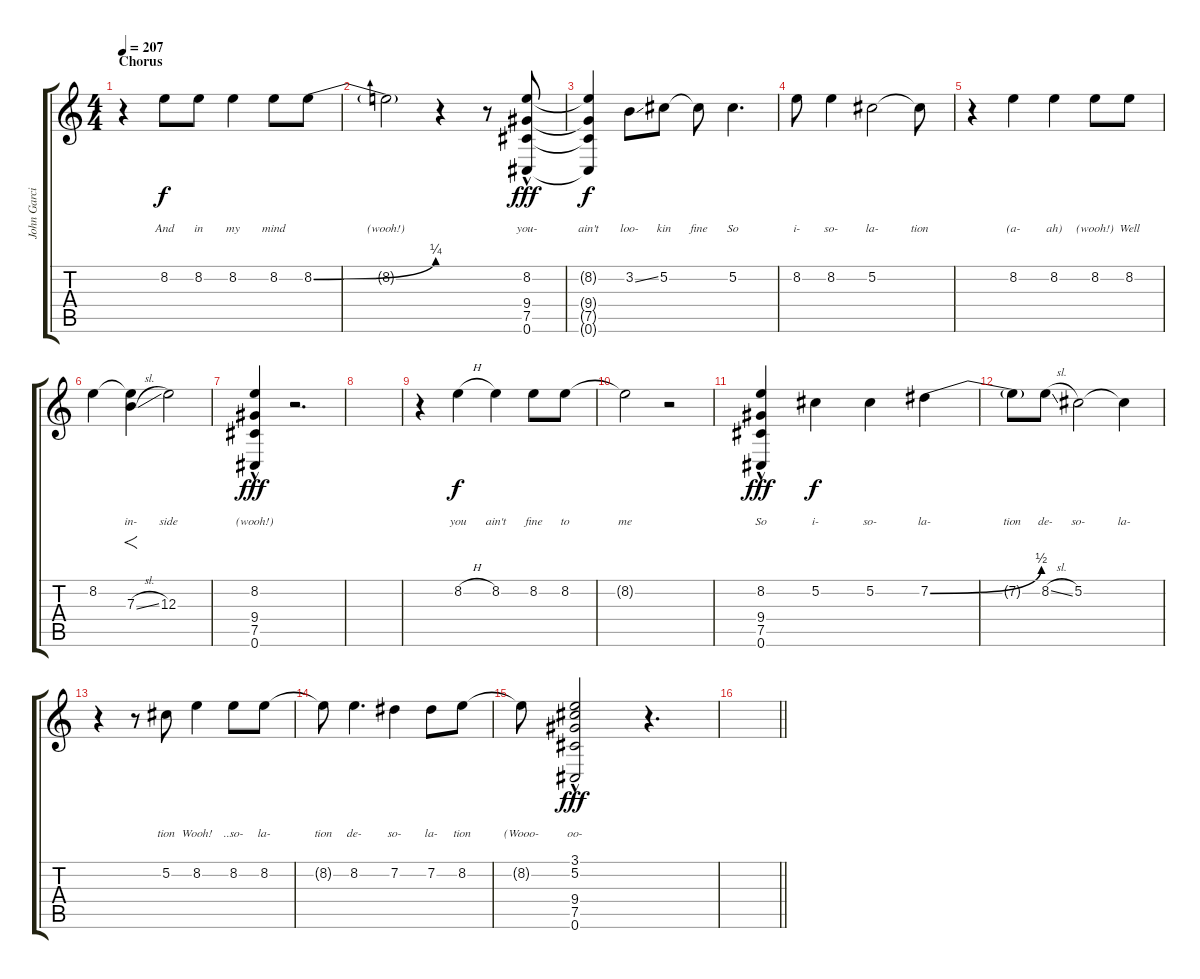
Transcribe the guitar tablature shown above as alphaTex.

\track ("John Garcia - Vocal" "John Garci") {instrument electricguitarjazz}
\staff {score tabs}
\tuning (Db4 Ab3 E3 B2 Gb2 Db2) {hide}
\ts (4 4)
\section ("" "Chorus")
\tempo 207
\clef g2
\ks c
r.4{dy f} 8.2.8{lyrics (0 "") lyrics (1 "") lyrics (2 "") lyrics (3 "And") lyrics (4 "")} 8.2.8{lyrics (0 "") lyrics (1 "") lyrics (2 "") lyrics (3 "in") lyrics (4 "")} 8.2.4{lyrics (0 "") lyrics (1 "") lyrics (2 "") lyrics (3 "my") lyrics (4 "")} 8.2.8{lyrics (0 "") lyrics (1 "") lyrics (2 "") lyrics (3 "mind") lyrics (4 "")} 8.2{be (bend 0 0 60 1)}.8{lyrics (0 "") lyrics (1 "") lyrics (2 "") lyrics (3 "") lyrics (4 "")} |
8.2{t}.2{lyrics (0 "") lyrics (1 "") lyrics (2 "") lyrics (3 "(wooh!)") lyrics (4 "")} r.4 r.8 (8.2{hac} 9.4{hac} 7.5{hac} 0.6{hac}).8{lyrics (0 "") lyrics (1 "") lyrics (2 "") lyrics (3 "you-") lyrics (4 "") dy fff} |
(8.2{t} 9.4{t} 7.5{t} 0.6{t}).4{lyrics (0 "") lyrics (1 "") lyrics (2 "") lyrics (3 "ain't") lyrics (4 "") dy f} 3.2{ss}.8{lyrics (0 "") lyrics (1 "") lyrics (2 "") lyrics (3 "loo-") lyrics (4 "")} 5.2.8{lyrics (0 "") lyrics (1 "") lyrics (2 "") lyrics (3 "kin") lyrics (4 "")} 5.2{t}.8{lyrics (0 "") lyrics (1 "") lyrics (2 "") lyrics (3 "fine") lyrics (4 "")} 5.2.4{d lyrics (0 "") lyrics (1 "") lyrics (2 "") lyrics (3 "So") lyrics (4 "")} |
8.2.8{lyrics (0 "") lyrics (1 "") lyrics (2 "") lyrics (3 "i-") lyrics (4 "")} 8.2.4{lyrics (0 "") lyrics (1 "") lyrics (2 "") lyrics (3 "so-") lyrics (4 "")} 5.2.2{lyrics (0 "") lyrics (1 "") lyrics (2 "") lyrics (3 "la-") lyrics (4 "")} 5.2{t}.8{lyrics (0 "") lyrics (1 "") lyrics (2 "") lyrics (3 "tion") lyrics (4 "")} |
r.4 8.2.4{lyrics (0 "") lyrics (1 "") lyrics (2 "") lyrics (3 "(a-") lyrics (4 "")} 8.2.4{lyrics (0 "") lyrics (1 "") lyrics (2 "") lyrics (3 "ah)") lyrics (4 "")} 8.2.8{lyrics (0 "") lyrics (1 "") lyrics (2 "") lyrics (3 "(wooh!)") lyrics (4 "")} 8.2.8{lyrics (0 "") lyrics (1 "") lyrics (2 "") lyrics (3 "Well") lyrics (4 "")} |
8.2.4{lyrics (0 "") lyrics (1 "") lyrics (2 "") lyrics (3 "") lyrics (4 "")} (8.2{t} 7.3{sl}).4{f lyrics (0 "") lyrics (1 "") lyrics (2 "") lyrics (3 "in-") lyrics (4 "")} 12.3.2{lyrics (0 "") lyrics (1 "") lyrics (2 "") lyrics (3 "side") lyrics (4 "")} |
(8.2{hac} 9.4{hac} 7.5{hac} 0.6{hac}).4{lyrics (0 "") lyrics (1 "") lyrics (2 "") lyrics (3 "(wooh!)") lyrics (4 "") dy fff} r.2{d} |
|
r.4 8.2{h}.4{lyrics (0 "") lyrics (1 "") lyrics (2 "") lyrics (3 "you") lyrics (4 "") dy f} 8.2.4{lyrics (0 "") lyrics (1 "") lyrics (2 "") lyrics (3 "ain't") lyrics (4 "")} 8.2.8{lyrics (0 "") lyrics (1 "") lyrics (2 "") lyrics (3 "fine") lyrics (4 "")} 8.2.8{lyrics (0 "") lyrics (1 "") lyrics (2 "") lyrics (3 "to") lyrics (4 "")} |
8.2{t}.2{lyrics (0 "") lyrics (1 "") lyrics (2 "") lyrics (3 "me") lyrics (4 "")} r.2 |
(8.2{hac} 9.4{hac} 7.5{hac} 0.6{hac}).4{lyrics (0 "") lyrics (1 "") lyrics (2 "") lyrics (3 "So") lyrics (4 "") dy fff} 5.2.4{lyrics (0 "") lyrics (1 "") lyrics (2 "") lyrics (3 "i-") lyrics (4 "") dy f} 5.2.4{lyrics (0 "") lyrics (1 "") lyrics (2 "") lyrics (3 "so-") lyrics (4 "")} 7.2{be (bend 0 0 60 2)}.4{lyrics (0 "") lyrics (1 "") lyrics (2 "") lyrics (3 "la-") lyrics (4 "")} |
7.2{t}.8{lyrics (0 "") lyrics (1 "") lyrics (2 "") lyrics (3 "tion") lyrics (4 "")} 8.2{sl}.8{lyrics (0 "") lyrics (1 "") lyrics (2 "") lyrics (3 "de-") lyrics (4 "")} 5.2.2{lyrics (0 "") lyrics (1 "") lyrics (2 "") lyrics (3 "so-") lyrics (4 "")} 5.2{t}.4{lyrics (0 "") lyrics (1 "") lyrics (2 "") lyrics (3 "la-") lyrics (4 "")} |
r.4 r.8 5.2.8{lyrics (0 "") lyrics (1 "") lyrics (2 "") lyrics (3 "tion") lyrics (4 "")} 8.2.4{lyrics (0 "") lyrics (1 "") lyrics (2 "") lyrics (3 "Wooh!") lyrics (4 "")} 8.2.8{lyrics (0 "") lyrics (1 "") lyrics (2 "") lyrics (3 "..so-") lyrics (4 "")} 8.2.8{lyrics (0 "") lyrics (1 "") lyrics (2 "") lyrics (3 "la-") lyrics (4 "")} |
8.2{t}.8{lyrics (0 "") lyrics (1 "") lyrics (2 "") lyrics (3 "tion") lyrics (4 "")} 8.2.4{d lyrics (0 "") lyrics (1 "") lyrics (2 "") lyrics (3 "de-") lyrics (4 "")} 7.2.4{lyrics (0 "") lyrics (1 "") lyrics (2 "") lyrics (3 "so-") lyrics (4 "")} 7.2.8{lyrics (0 "") lyrics (1 "") lyrics (2 "") lyrics (3 "la-") lyrics (4 "")} 8.2.8{lyrics (0 "") lyrics (1 "") lyrics (2 "") lyrics (3 "tion") lyrics (4 "")} |
8.2{t}.8{lyrics (0 "") lyrics (1 "") lyrics (2 "") lyrics (3 "(Wooo-") lyrics (4 "")} (3.1 5.2{hac} 9.4{hac} 7.5{hac} 0.6{hac}).2{lyrics (0 "") lyrics (1 "") lyrics (2 "") lyrics (3 "oo-") lyrics (4 "") dy fff} r.4{d} |
\barLineRight lightlight
